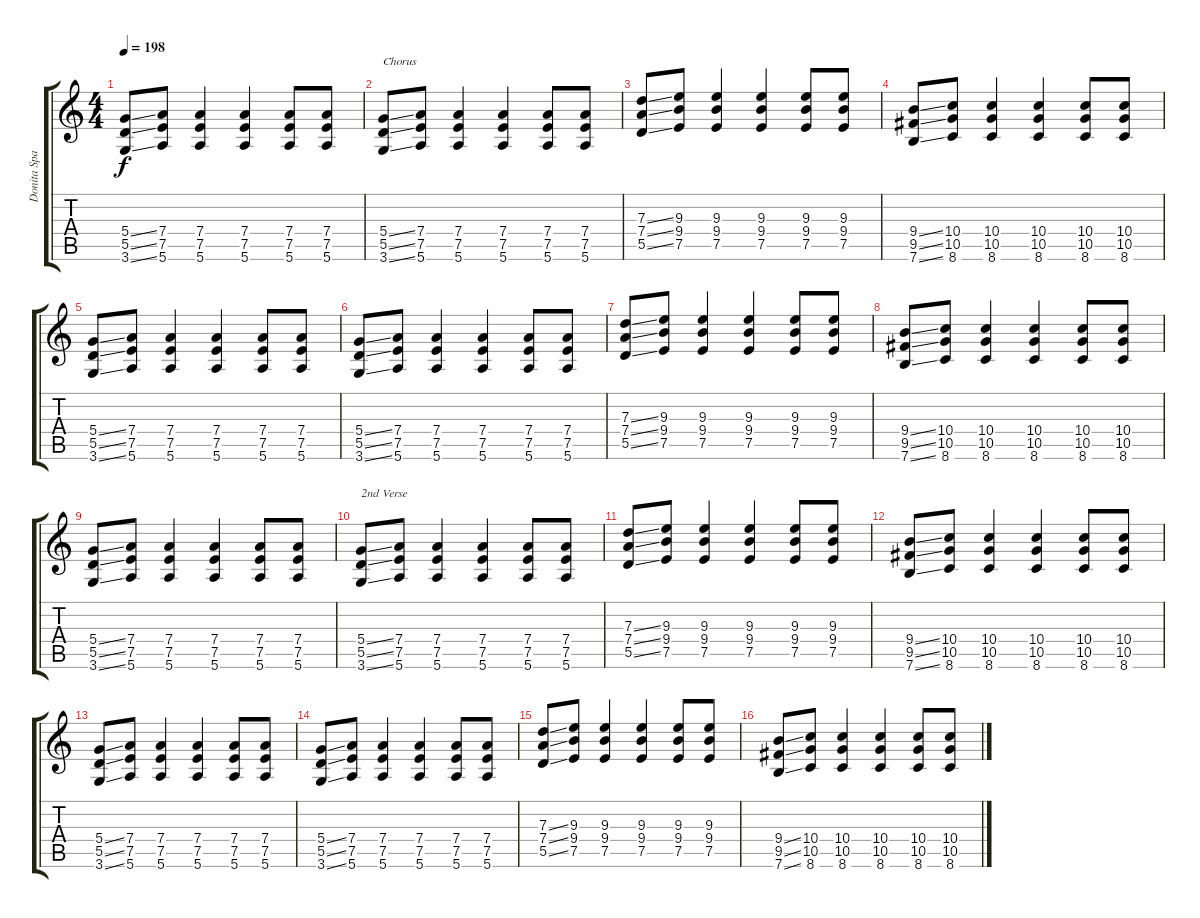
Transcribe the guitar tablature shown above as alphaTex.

\track ("Donita Sparks" "Donita Spa") {instrument distortionguitar}
\staff {score tabs}
\tuning (E4 B3 G3 D3 A2 E2) {hide}
\ts (4 4)
\tempo 198
\clef g2
\ks c
(5.4{ss} 5.5{ss} 3.6{ss}).8{dy f} (7.4 7.5 5.6).8 (7.4 7.5 5.6).4 (7.4 7.5 5.6).4 (7.4 7.5 5.6).8 (7.4 7.5 5.6).8 |
(5.4{ss} 5.5{ss} 3.6{ss}).8{txt "Chorus"} (7.4 7.5 5.6).8 (7.4 7.5 5.6).4 (7.4 7.5 5.6).4 (7.4 7.5 5.6).8 (7.4 7.5 5.6).8 |
(7.3{ss} 7.4{ss} 5.5{ss}).8 (9.3 9.4 7.5).8 (9.3 9.4 7.5).4 (9.3 9.4 7.5).4 (9.3 9.4 7.5).8 (9.3 9.4 7.5).8 |
(9.4{ss} 9.5{ss} 7.6{ss}).8 (10.4 10.5 8.6).8 (10.4 10.5 8.6).4 (10.4 10.5 8.6).4 (10.4 10.5 8.6).8 (10.4 10.5 8.6).8 |
(5.4{ss} 5.5{ss} 3.6{ss}).8 (7.4 7.5 5.6).8 (7.4 7.5 5.6).4 (7.4 7.5 5.6).4 (7.4 7.5 5.6).8 (7.4 7.5 5.6).8 |
(5.4{ss} 5.5{ss} 3.6{ss}).8 (7.4 7.5 5.6).8 (7.4 7.5 5.6).4 (7.4 7.5 5.6).4 (7.4 7.5 5.6).8 (7.4 7.5 5.6).8 |
(7.3{ss} 7.4{ss} 5.5{ss}).8 (9.3 9.4 7.5).8 (9.3 9.4 7.5).4 (9.3 9.4 7.5).4 (9.3 9.4 7.5).8 (9.3 9.4 7.5).8 |
(9.4{ss} 9.5{ss} 7.6{ss}).8 (10.4 10.5 8.6).8 (10.4 10.5 8.6).4 (10.4 10.5 8.6).4 (10.4 10.5 8.6).8 (10.4 10.5 8.6).8 |
(5.4{ss} 5.5{ss} 3.6{ss}).8 (7.4 7.5 5.6).8 (7.4 7.5 5.6).4 (7.4 7.5 5.6).4 (7.4 7.5 5.6).8 (7.4 7.5 5.6).8 |
(5.4{ss} 5.5{ss} 3.6{ss}).8{txt "2nd Verse"} (7.4 7.5 5.6).8 (7.4 7.5 5.6).4 (7.4 7.5 5.6).4 (7.4 7.5 5.6).8 (7.4 7.5 5.6).8 |
(7.3{ss} 7.4{ss} 5.5{ss}).8 (9.3 9.4 7.5).8 (9.3 9.4 7.5).4 (9.3 9.4 7.5).4 (9.3 9.4 7.5).8 (9.3 9.4 7.5).8 |
(9.4{ss} 9.5{ss} 7.6{ss}).8 (10.4 10.5 8.6).8 (10.4 10.5 8.6).4 (10.4 10.5 8.6).4 (10.4 10.5 8.6).8 (10.4 10.5 8.6).8 |
(5.4{ss} 5.5{ss} 3.6{ss}).8 (7.4 7.5 5.6).8 (7.4 7.5 5.6).4 (7.4 7.5 5.6).4 (7.4 7.5 5.6).8 (7.4 7.5 5.6).8 |
(5.4{ss} 5.5{ss} 3.6{ss}).8 (7.4 7.5 5.6).8 (7.4 7.5 5.6).4 (7.4 7.5 5.6).4 (7.4 7.5 5.6).8 (7.4 7.5 5.6).8 |
(7.3{ss} 7.4{ss} 5.5{ss}).8 (9.3 9.4 7.5).8 (9.3 9.4 7.5).4 (9.3 9.4 7.5).4 (9.3 9.4 7.5).8 (9.3 9.4 7.5).8 |
(9.4{ss} 9.5{ss} 7.6{ss}).8 (10.4 10.5 8.6).8 (10.4 10.5 8.6).4 (10.4 10.5 8.6).4 (10.4 10.5 8.6).8 (10.4 10.5 8.6).8
